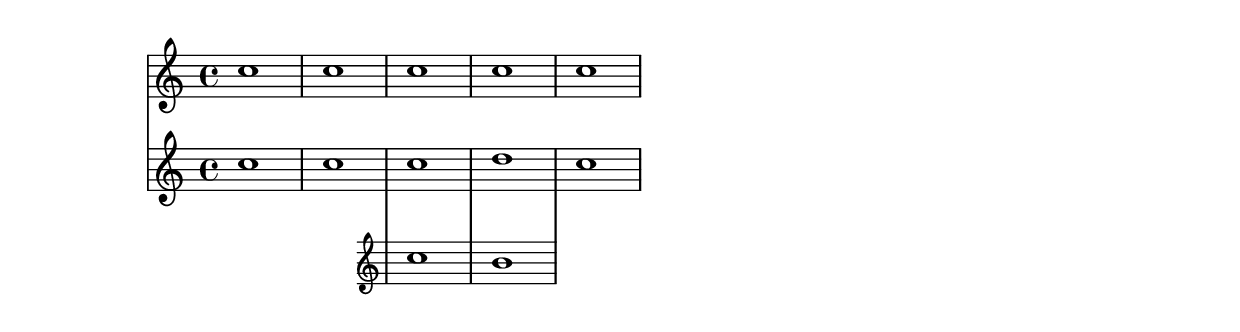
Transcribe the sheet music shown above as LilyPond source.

%% DO NOT EDIT this file manually; it is automatically
%% generated from LSR http://lsr.dsi.unimi.it
%% Make any changes in LSR itself, or in Documentation/snippets/new/ ,
%% and then run scripts/auxiliar/makelsr.py
%%
%% This file is in the public domain.
\version "2.17.15"

\header {
  lsrtags = "contexts-and-engravers, really-simple, staff-notation"

  texidoc = "
An extra staff can be added (possibly temporarily) after the start of a
piece.

"
  doctitle = "Adding an extra staff"
} % begin verbatim


\score {
  <<
    \new Staff \relative c'' {
      c1 | c | c | c | c
    }
    \new StaffGroup \relative c'' {
      \new Staff {
        c1 | c
        <<
          {
            c1 | d
          }
          \new Staff {
            \once \override Staff.TimeSignature.stencil = ##f
            c1 | b
          }
        >>
        c1
      }
    }
  >>
}
